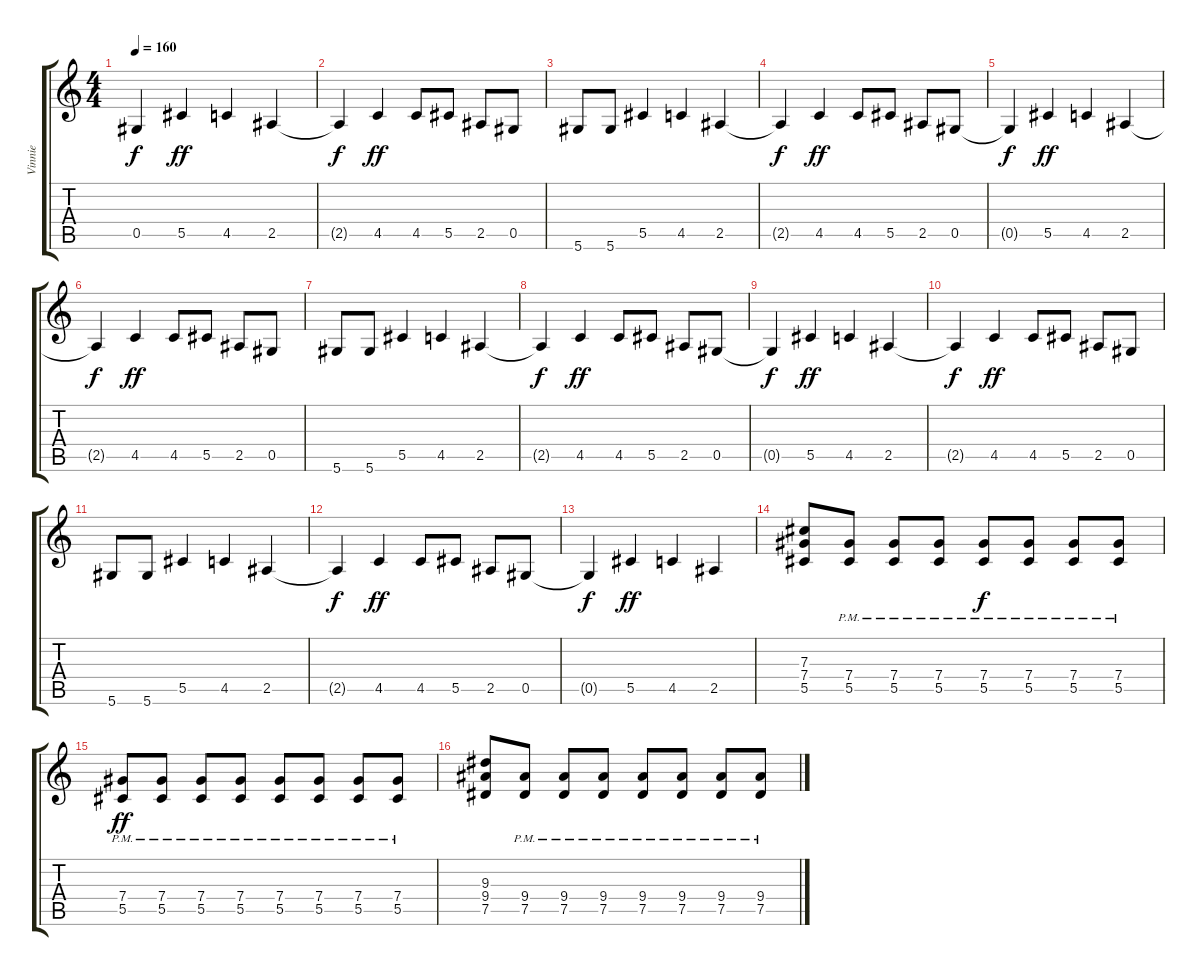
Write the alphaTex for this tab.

\track ("Vinnie" "Vinnie") {instrument distortionguitar}
\staff {score tabs}
\tuning (Eb4 Bb3 Gb3 Db3 Ab2 Eb2) {hide}
\ts (4 4)
\tempo 160
\clef g2
\ks c
0.5{t}.4{dy f} 5.5.4{dy ff} 4.5.4 2.5.4 |
2.5{t}.4{dy f} 4.5.4{dy ff} 4.5.8 5.5.8 2.5.8 0.5.8 |
5.6.8 5.6.8 5.5.4 4.5.4 2.5.4 |
2.5{t}.4{dy f} 4.5.4{dy ff} 4.5.8 5.5.8 2.5.8 0.5.8 |
0.5{t}.4{dy f} 5.5.4{dy ff} 4.5.4 2.5.4 |
2.5{t}.4{dy f} 4.5.4{dy ff} 4.5.8 5.5.8 2.5.8 0.5.8 |
5.6.8 5.6.8 5.5.4 4.5.4 2.5.4 |
2.5{t}.4{dy f} 4.5.4{dy ff} 4.5.8 5.5.8 2.5.8 0.5.8 |
0.5{t}.4{dy f} 5.5.4{dy ff} 4.5.4 2.5.4 |
2.5{t}.4{dy f} 4.5.4{dy ff} 4.5.8 5.5.8 2.5.8 0.5.8 |
5.6.8 5.6.8 5.5.4 4.5.4 2.5.4 |
2.5{t}.4{dy f} 4.5.4{dy ff} 4.5.8 5.5.8 2.5.8 0.5.8 |
0.5{t}.4{dy f} 5.5.4{dy ff} 4.5.4 2.5.4 |
(7.3 7.4 5.5).8 (7.4{pm} 5.5{pm}).8 (7.4{pm} 5.5{pm}).8 (7.4{pm} 5.5{pm}).8 (7.4{pm} 5.5{pm}).8{dy f} (7.4{pm} 5.5{pm}).8 (7.4{pm} 5.5{pm}).8 (7.4{pm} 5.5{pm}).8 |
(7.4{pm} 5.5{pm}).8{dy ff} (7.4{pm} 5.5{pm}).8 (7.4{pm} 5.5{pm}).8 (7.4{pm} 5.5{pm}).8 (7.4{pm} 5.5{pm}).8 (7.4{pm} 5.5{pm}).8 (7.4{pm} 5.5{pm}).8 (7.4{pm} 5.5{pm}).8 |
(9.3 9.4 7.5).8 (9.4{pm} 7.5{pm}).8 (9.4{pm} 7.5{pm}).8 (9.4{pm} 7.5{pm}).8 (9.4{pm} 7.5{pm}).8 (9.4{pm} 7.5{pm}).8 (9.4{pm} 7.5{pm}).8 (9.4{pm} 7.5{pm}).8
